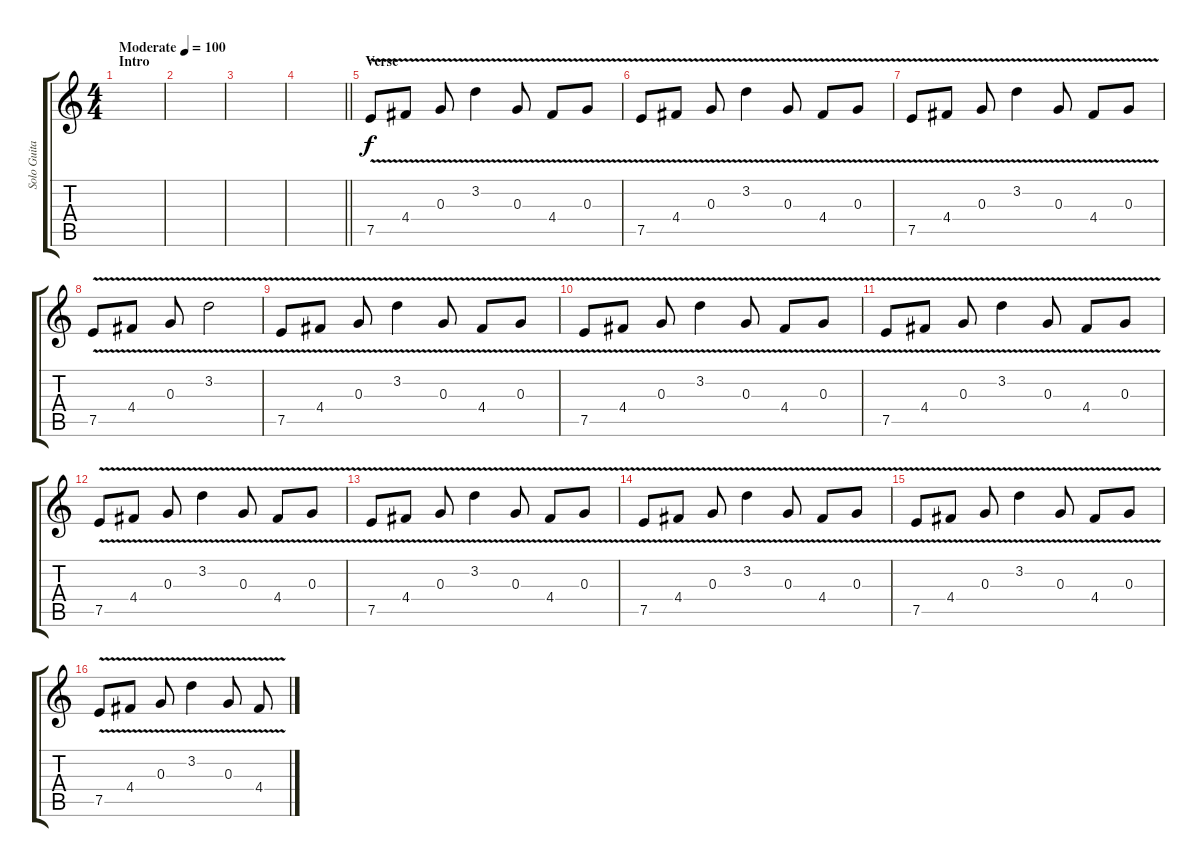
\track ("Solo Guitar" "Solo Guita") {instrument electricguitarclean}
\staff {score tabs}
\tuning (E4 B3 G3 D3 A2 E2) {hide}
\ts (4 4)
\section ("" "Intro")
\tempo (100 "Moderate")
\clef g2
\ks c
|
|
|
\barLineRight lightlight
|
\section ("" "Verse")
7.5{v}.8 4.4{v}.8 0.3{v}.8 3.2{v}.4 0.3{v}.8 4.4{v}.8 0.3{v}.8 |
7.5{v}.8 4.4{v}.8 0.3{v}.8 3.2{v}.4 0.3{v}.8 4.4{v}.8 0.3{v}.8 |
7.5{v}.8 4.4{v}.8 0.3{v}.8 3.2{v}.4 0.3{v}.8 4.4{v}.8 0.3{v}.8 |
7.5{v}.8 4.4{v}.8 0.3{v}.8 3.2{v}.2 |
7.5{v}.8 4.4{v}.8 0.3{v}.8 3.2{v}.4 0.3{v}.8 4.4{v}.8 0.3{v}.8 |
7.5{v}.8 4.4{v}.8 0.3{v}.8 3.2{v}.4 0.3{v}.8 4.4{v}.8 0.3{v}.8 |
7.5{v}.8 4.4{v}.8 0.3{v}.8 3.2{v}.4 0.3{v}.8 4.4{v}.8 0.3{v}.8 |
7.5{v}.8 4.4{v}.8 0.3{v}.8 3.2{v}.4 0.3{v}.8 4.4{v}.8 0.3{v}.8 |
7.5{v}.8 4.4{v}.8 0.3{v}.8 3.2{v}.4 0.3{v}.8 4.4{v}.8 0.3{v}.8 |
7.5{v}.8 4.4{v}.8 0.3{v}.8 3.2{v}.4 0.3{v}.8 4.4{v}.8 0.3{v}.8 |
7.5{v}.8 4.4{v}.8 0.3{v}.8 3.2{v}.4 0.3{v}.8 4.4{v}.8 0.3{v}.8 |
7.5{v}.8 4.4{v}.8 0.3{v}.8 3.2{v}.4 0.3{v}.8 4.4{v}.8
